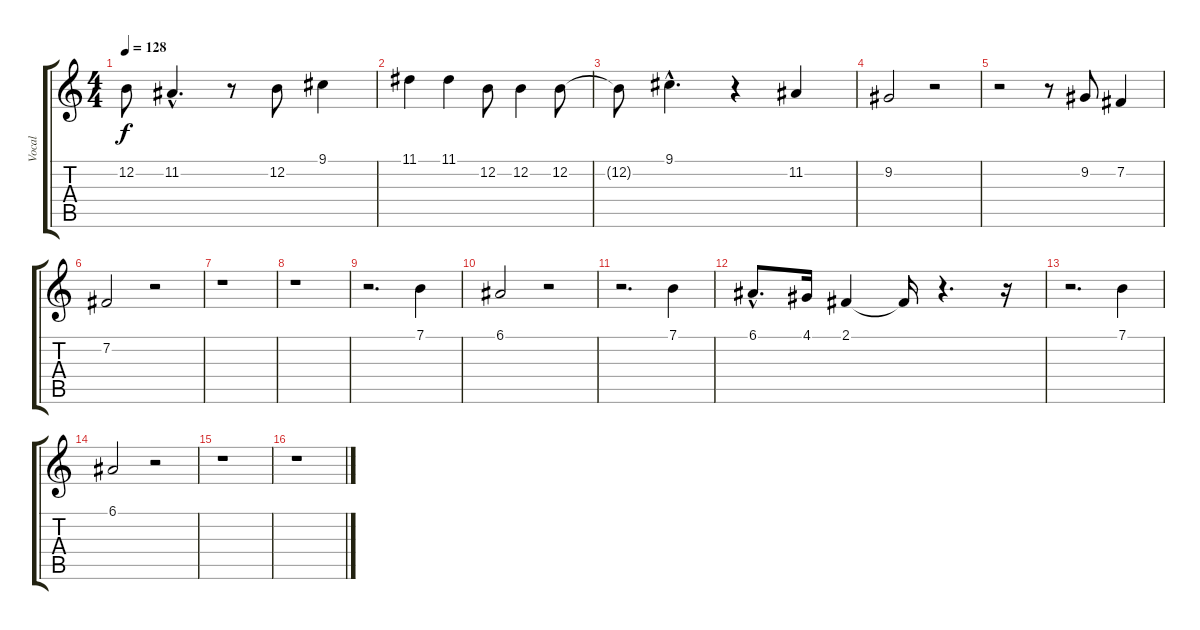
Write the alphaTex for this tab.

\track ("Vocal" "Vocal") {instrument tenorsax}
\staff {score tabs}
\tuning (E4 B3 G3 D3 A2 E2) {hide}
\ts (4 4)
\tempo 128
\clef g2
\ks c
12.2{t}.8{dy f} 11.2{hac}.4{d} r.8 12.2.8 9.1.4 |
11.1.4 11.1.4 12.2.8 12.2.4 12.2.8 |
12.2{t}.8 9.1{hac}.4{d} r.4 11.2.4 |
9.2.2 r.2 |
r.2 r.8 9.2.8 7.2.4 |
7.2.2 r.2 |
r.1 |
r.1 |
r.2{d} 7.1.4 |
6.1.2 r.2 |
r.2{d} 7.1.4 |
6.1{hac}.8{d} 4.1.16 2.1.4 2.1{t}.16 r.4{d} r.16 |
r.2{d} 7.1.4 |
6.1.2 r.2 |
r.1 |
r.1
